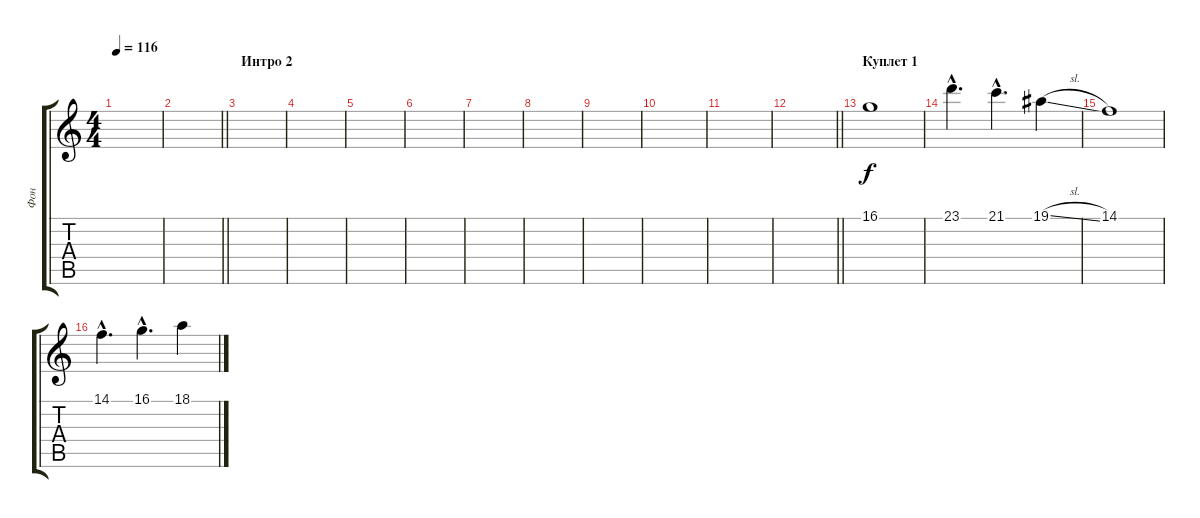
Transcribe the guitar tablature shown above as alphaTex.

\track ("Фон" "Фон") {instrument churchorgan}
\staff {score tabs}
\tuning (Eb4 Bb3 Gb3 Db3 Ab2 Eb2) {hide}
\ts (4 4)
\tempo 116
\clef g2
\ks c
|
\barLineRight lightlight
|
\section ("" "Интро 2")
|
|
|
|
|
|
|
|
|
\barLineRight lightlight
|
\section ("" "Куплет 1")
16.1.1 |
23.1{hac}.4{d} 21.1{hac}.4{d} 19.1{sl}.4 |
14.1.1 |
14.1{hac}.4{d} 16.1{hac}.4{d} 18.1{sl}.4
